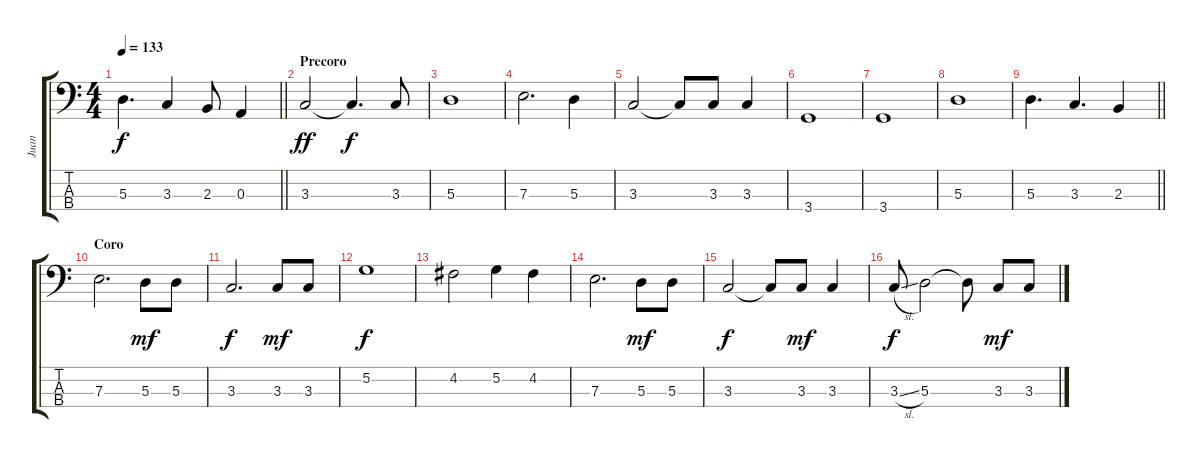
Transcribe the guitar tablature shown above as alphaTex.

\track ("Juan" "Juan") {instrument electricbassfinger}
\staff {score tabs}
\tuning (G2 D2 A1 E1) {hide}
\ts (4 4)
\tempo 133
\clef f4
\barLineRight lightlight
\ks c
5.3.4{d dy f} 3.3.4 2.3.8 0.3.4 |
\section ("" "Precoro")
3.3.2{dy ff} 3.3{t}.4{d dy f} 3.3.8 |
5.3.1 |
7.3.2{d} 5.3.4 |
3.3.2 3.3{t}.8 3.3.8 3.3.4 |
3.4.1 |
3.4.1 |
5.3.1 |
\barLineRight lightlight
5.3.4{d} 3.3.4{d} 2.3.4 |
\section ("" "Coro")
7.3.2{d} 5.3.8{dy mf} 5.3.8 |
3.3.2{d dy f} 3.3.8{dy mf} 3.3.8 |
5.2.1{dy f} |
4.2.2 5.2.4 4.2.4 |
7.3.2{d} 5.3.8{dy mf} 5.3.8 |
3.3.2{dy f} 3.3{t}.8 3.3.8{dy mf} 3.3.4 |
3.3{sl}.8{dy f} 5.3.2 5.3{t}.8 3.3.8{dy mf} 3.3.8
